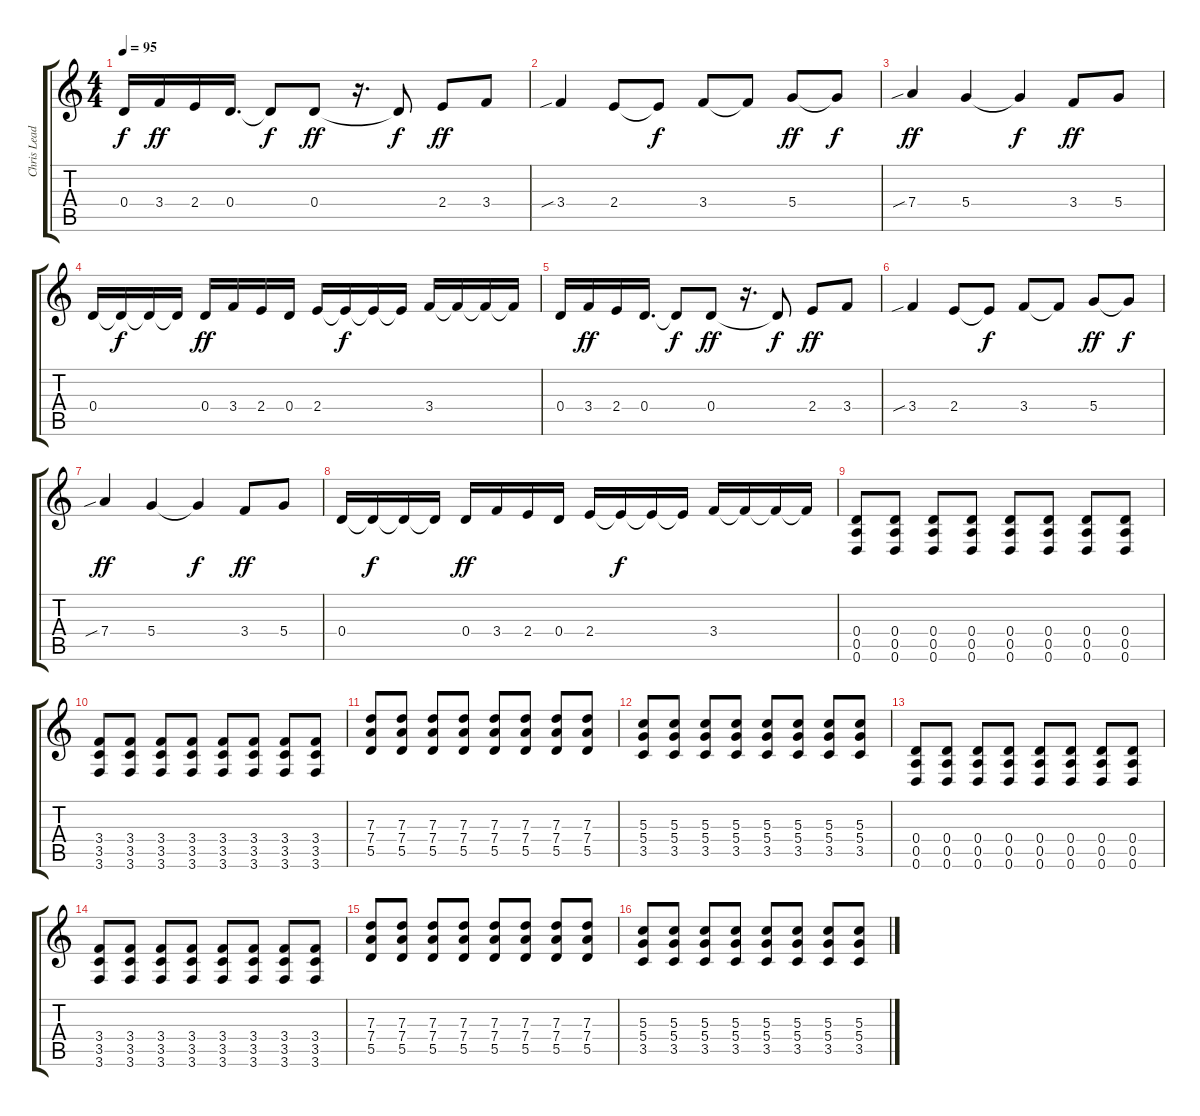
\track ("Chris Lead guitar" "Chris Lead") {instrument distortionguitar}
\staff {score tabs}
\tuning (E4 B3 G3 D3 A2 D2) {hide}
\ts (4 4)
\tempo 95
\clef g2
\ks c
0.4.16{dy f} 3.4.16{dy ff} 2.4.16 0.4.16{d} 0.4{t}.8{dy f} 0.4.8{dy ff} r.16{d} 0.4{t}.8{dy f} 2.4.8{dy ff} 3.4.8 |
3.4{sib}.4 2.4.8 2.4{t}.8{dy f} 3.4.8 3.4{t}.8 5.4.8{dy ff} 5.4{t}.8{dy f} |
7.4{sib}.4{dy ff} 5.4.4 5.4{t}.4{dy f} 3.4.8{dy ff} 5.4.8 |
0.4.16 0.4{t}.16{dy f} 0.4{t}.16 0.4{t}.16 0.4.16{dy ff} 3.4.16 2.4.16 0.4.16 2.4.16 2.4{t}.16{dy f} 2.4{t}.16 2.4{t}.16 3.4.16 3.4{t}.16 3.4{t}.16 3.4{t}.16 |
0.4.16 3.4.16{dy ff} 2.4.16 0.4.16{d} 0.4{t}.8{dy f} 0.4.8{dy ff} r.16{d} 0.4{t}.8{dy f} 2.4.8{dy ff} 3.4.8 |
3.4{sib}.4 2.4.8 2.4{t}.8{dy f} 3.4.8 3.4{t}.8 5.4.8{dy ff} 5.4{t}.8{dy f} |
7.4{sib}.4{dy ff} 5.4.4 5.4{t}.4{dy f} 3.4.8{dy ff} 5.4.8 |
0.4.16 0.4{t}.16{dy f} 0.4{t}.16 0.4{t}.16 0.4.16{dy ff} 3.4.16 2.4.16 0.4.16 2.4.16 2.4{t}.16{dy f} 2.4{t}.16 2.4{t}.16 3.4.16 3.4{t}.16 3.4{t}.16 3.4{t}.16 |
(0.4 0.5 0.6).8 (0.4 0.5 0.6).8 (0.4 0.5 0.6).8 (0.4 0.5 0.6).8 (0.4 0.5 0.6).8 (0.4 0.5 0.6).8 (0.4 0.5 0.6).8 (0.4 0.5 0.6).8 |
(3.4 3.5 3.6).8 (3.4 3.5 3.6).8 (3.4 3.5 3.6).8 (3.4 3.5 3.6).8 (3.4 3.5 3.6).8 (3.4 3.5 3.6).8 (3.4 3.5 3.6).8 (3.4 3.5 3.6).8 |
(7.3 7.4 5.5).8 (7.3 7.4 5.5).8 (7.3 7.4 5.5).8 (7.3 7.4 5.5).8 (7.3 7.4 5.5).8 (7.3 7.4 5.5).8 (7.3 7.4 5.5).8 (7.3 7.4 5.5).8 |
(5.3 5.4 3.5).8 (5.3 5.4 3.5).8 (5.3 5.4 3.5).8 (5.3 5.4 3.5).8 (5.3 5.4 3.5).8 (5.3 5.4 3.5).8 (5.3 5.4 3.5).8 (5.3 5.4 3.5).8 |
(0.4 0.5 0.6).8 (0.4 0.5 0.6).8 (0.4 0.5 0.6).8 (0.4 0.5 0.6).8 (0.4 0.5 0.6).8 (0.4 0.5 0.6).8 (0.4 0.5 0.6).8 (0.4 0.5 0.6).8 |
(3.4 3.5 3.6).8 (3.4 3.5 3.6).8 (3.4 3.5 3.6).8 (3.4 3.5 3.6).8 (3.4 3.5 3.6).8 (3.4 3.5 3.6).8 (3.4 3.5 3.6).8 (3.4 3.5 3.6).8 |
(7.3 7.4 5.5).8 (7.3 7.4 5.5).8 (7.3 7.4 5.5).8 (7.3 7.4 5.5).8 (7.3 7.4 5.5).8 (7.3 7.4 5.5).8 (7.3 7.4 5.5).8 (7.3 7.4 5.5).8 |
(5.3 5.4 3.5).8 (5.3 5.4 3.5).8 (5.3 5.4 3.5).8 (5.3 5.4 3.5).8 (5.3 5.4 3.5).8 (5.3 5.4 3.5).8 (5.3 5.4 3.5).8 (5.3 5.4 3.5).8
